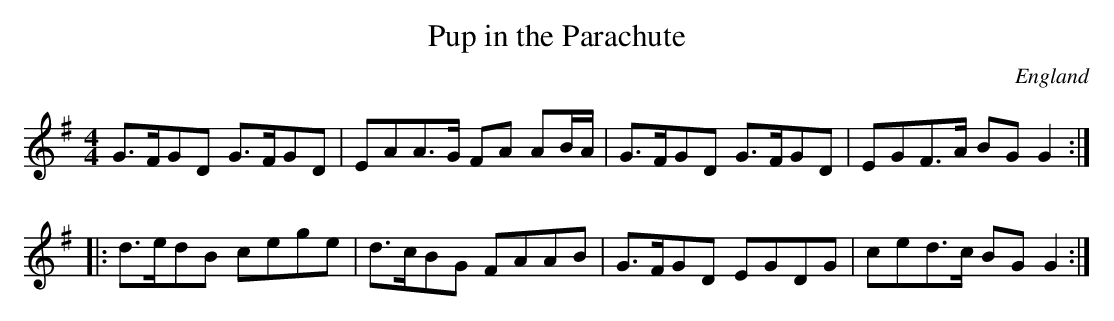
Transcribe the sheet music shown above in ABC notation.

X:1
T:Pup in the Parachute
O:England
M:4/4
K:G
G>FGD G>FGD |EAA>G FA AB/2A/2 |\
G>FGD G>FGD | EGF>A BG G2:|*
|:d>edB cege | d>cBG FAAB | \
G>FGD EGDG | ced>c BGG2:|**
